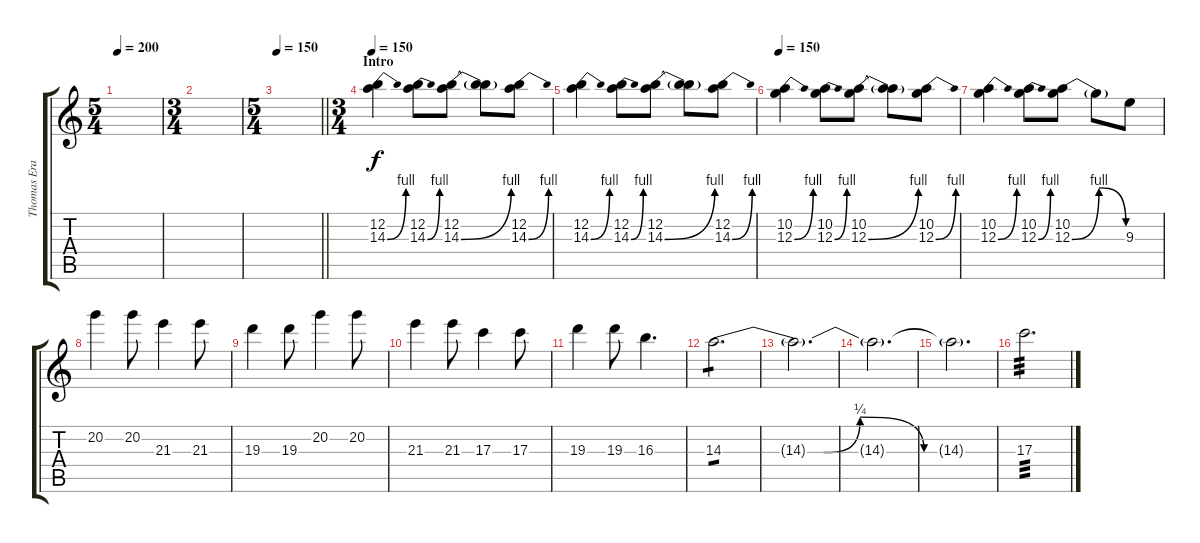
\track ("Thomas Erak overdubs" "Thomas Era") {instrument overdrivenguitar}
\staff {score tabs}
\tuning (E4 B3 G3 D3 A2 E2) {hide}
\ts (5 4)
\tempo 200
\clef g2
\ks c
|
\ts (3 4)
|
\ts (5 4)
\tempo 150
\barLineRight lightlight
|
\ts (3 4)
\section ("" "Intro ")
\tempo 150
(12.2 14.3{be (bend 0 0 60 4)}).4 (12.2 14.3{be (bend 0 0 60 4)}).8 (12.2 14.3{be (bend 0 0 60 4)}).8 (12.2{t} 14.3{t}).8 (12.2 14.3{be (bend 0 0 60 4)}).8 |
(12.2 14.3{be (bend 0 0 60 4)}).4 (12.2 14.3{be (bend 0 0 60 4)}).8 (12.2 14.3{be (bend 0 0 60 4)}).8 (12.2{t} 14.3{t}).8 (12.2 14.3{be (bend 0 0 60 4)}).8 |
\tempo 150
(10.2 12.3{be (bend 0 0 60 4)}).4 (10.2 12.3{be (bend 0 0 60 4)}).8 (10.2 12.3{be (bend 0 0 60 4)}).8 (10.2{t} 12.3{t}).8 (10.2 12.3{be (bend 0 0 60 4)}).8 |
(10.2 12.3{be (bend 0 0 60 4)}).4 (10.2 12.3{be (bend 0 0 60 4)}).8 (10.2 12.3{be (bendrelease 0 0 30 4 30 4 60 0)}).8 12.3{t}.8 9.3.8 |
20.2.4 20.2.8 21.3.4 21.3.8 |
19.3.4 19.3.8 20.2.4 20.2.8 |
21.3.4 21.3.8 17.3.4 17.3.8 |
19.3.4 19.3.8 16.3.4{d} |
14.3{be (custom 0 0 22 0 30 1 44 0 60 0)}.2{d tp 1} |
14.3{t}.2{d} |
14.3{t}.2{d} |
14.3{t}.2{d} |
17.3.2{d tp 3}
